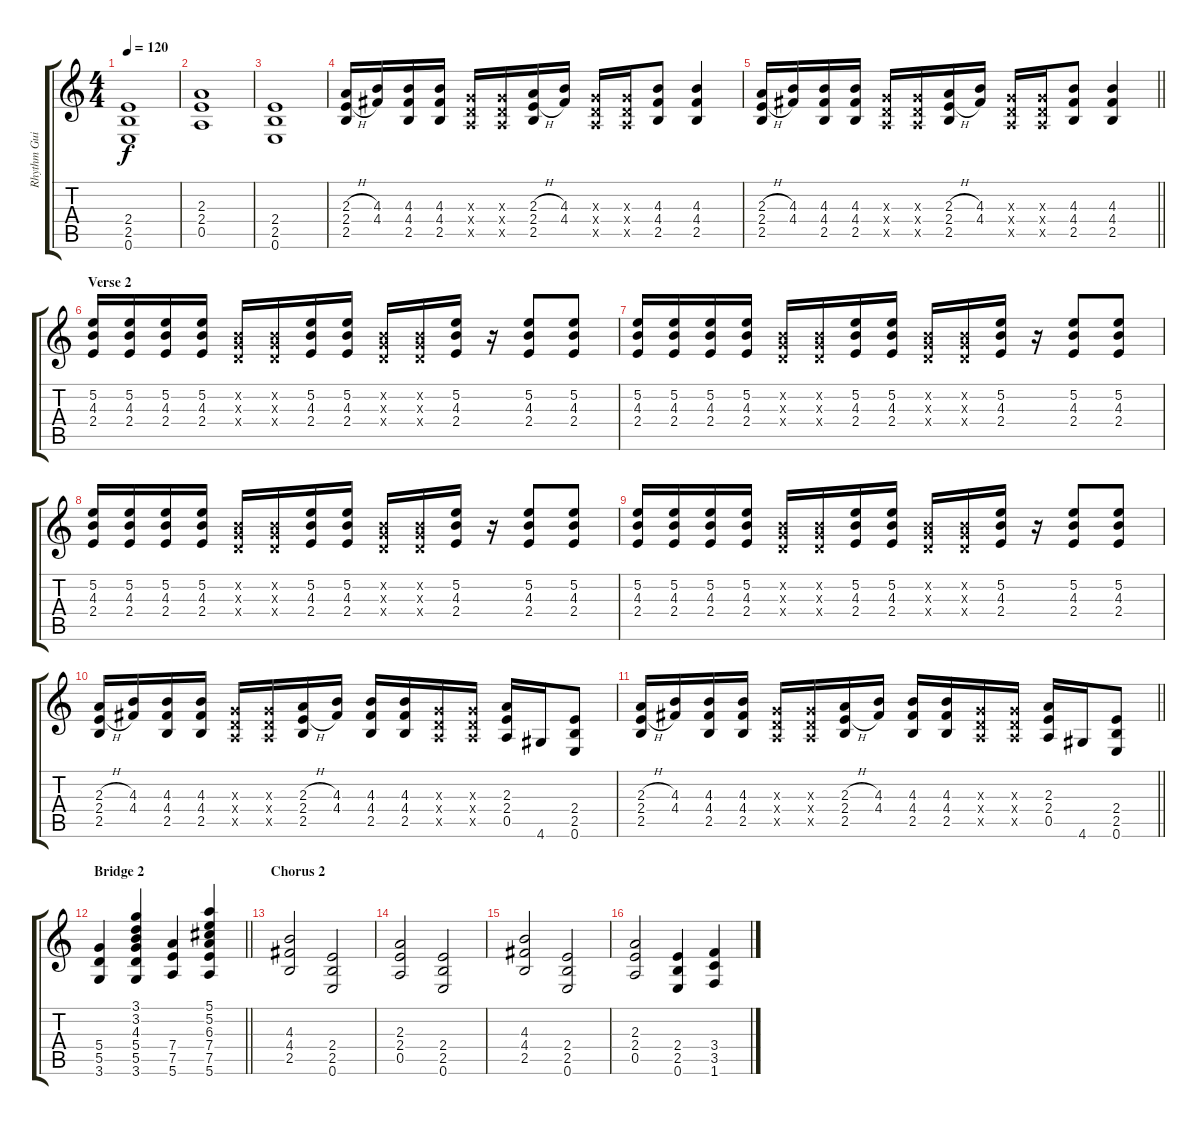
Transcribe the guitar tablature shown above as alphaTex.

\track ("Rhythm Guitar - Slash" "Rhythm Gui") {instrument overdrivenguitar}
\staff {score tabs}
\tuning (E4 B3 G3 D3 A2 E2) {hide}
\ts (4 4)
\tempo 120
\clef g2
\ks c
(2.4 2.5 0.6).1{dy f} |
(2.3 2.4 0.5).1 |
(2.4 2.5 0.6).1 |
(2.3{h} 2.4{h} 2.5).16 (4.3 4.4).16 (4.3 4.4 2.5).16 (4.3 4.4 2.5).16 (0.3{x} 0.4{x} 0.5{x}).16 (0.3{x} 0.4{x} 0.5{x}).16 (2.3{h} 2.4{h} 2.5).16 (4.3 4.4).16 (0.3{x} 0.4{x} 0.5{x}).16 (0.3{x} 0.4{x} 0.5{x}).16 (4.3 4.4 2.5).8 (4.3 4.4 2.5).4 |
\barLineRight lightlight
(2.3{h} 2.4{h} 2.5).16 (4.3 4.4).16 (4.3 4.4 2.5).16 (4.3 4.4 2.5).16 (0.3{x} 0.4{x} 0.5{x}).16 (0.3{x} 0.4{x} 0.5{x}).16 (2.3{h} 2.4{h} 2.5).16 (4.3 4.4).16 (0.3{x} 0.4{x} 0.5{x}).16 (0.3{x} 0.4{x} 0.5{x}).16 (4.3 4.4 2.5).8 (4.3 4.4 2.5).4 |
\section ("" "Verse 2")
(5.2 4.3 2.4).16 (5.2 4.3 2.4).16 (5.2 4.3 2.4).16 (5.2 4.3 2.4).16 (0.2{x} 0.3{x} 0.4{x}).16 (0.2{x} 0.3{x} 0.4{x}).16 (5.2 4.3 2.4).16 (5.2 4.3 2.4).16 (0.2{x} 0.3{x} 0.4{x}).16 (0.2{x} 0.3{x} 0.4{x}).16 (5.2 4.3 2.4).16 r.16 (5.2 4.3 2.4).8 (5.2 4.3 2.4).8 |
(5.2 4.3 2.4).16 (5.2 4.3 2.4).16 (5.2 4.3 2.4).16 (5.2 4.3 2.4).16 (0.2{x} 0.3{x} 0.4{x}).16 (0.2{x} 0.3{x} 0.4{x}).16 (5.2 4.3 2.4).16 (5.2 4.3 2.4).16 (0.2{x} 0.3{x} 0.4{x}).16 (0.2{x} 0.3{x} 0.4{x}).16 (5.2 4.3 2.4).16 r.16 (5.2 4.3 2.4).8 (5.2 4.3 2.4).8 |
(5.2 4.3 2.4).16 (5.2 4.3 2.4).16 (5.2 4.3 2.4).16 (5.2 4.3 2.4).16 (0.2{x} 0.3{x} 0.4{x}).16 (0.2{x} 0.3{x} 0.4{x}).16 (5.2 4.3 2.4).16 (5.2 4.3 2.4).16 (0.2{x} 0.3{x} 0.4{x}).16 (0.2{x} 0.3{x} 0.4{x}).16 (5.2 4.3 2.4).16 r.16 (5.2 4.3 2.4).8 (5.2 4.3 2.4).8 |
(5.2 4.3 2.4).16 (5.2 4.3 2.4).16 (5.2 4.3 2.4).16 (5.2 4.3 2.4).16 (0.2{x} 0.3{x} 0.4{x}).16 (0.2{x} 0.3{x} 0.4{x}).16 (5.2 4.3 2.4).16 (5.2 4.3 2.4).16 (0.2{x} 0.3{x} 0.4{x}).16 (0.2{x} 0.3{x} 0.4{x}).16 (5.2 4.3 2.4).16 r.16 (5.2 4.3 2.4).8 (5.2 4.3 2.4).8 |
(2.3{h} 2.4{h} 2.5).16 (4.3 4.4).16 (4.3 4.4 2.5).16 (4.3 4.4 2.5).16 (0.3{x} 0.4{x} 0.5{x}).16 (0.3{x} 0.4{x} 0.5{x}).16 (2.3{h} 2.4{h} 2.5).16 (4.3 4.4).16 (4.3 4.4 2.5).16 (4.3 4.4 2.5).16 (0.3{x} 0.4{x} 0.5{x}).16 (0.3{x} 0.4{x} 0.5{x}).16 (2.3 2.4 0.5).16 4.6.16 (2.4 2.5 0.6).8 |
\barLineRight lightlight
(2.3{h} 2.4{h} 2.5).16 (4.3 4.4).16 (4.3 4.4 2.5).16 (4.3 4.4 2.5).16 (0.3{x} 0.4{x} 0.5{x}).16 (0.3{x} 0.4{x} 0.5{x}).16 (2.3{h} 2.4{h} 2.5).16 (4.3 4.4).16 (4.3 4.4 2.5).16 (4.3 4.4 2.5).16 (0.3{x} 0.4{x} 0.5{x}).16 (0.3{x} 0.4{x} 0.5{x}).16 (2.3 2.4 0.5).16 4.6.16 (2.4 2.5 0.6).8 |
\section ("" "Bridge 2")
\barLineRight lightlight
(5.4 5.5 3.6).4 (3.1 3.2 4.3 5.4 5.5 3.6).4 (7.4 7.5 5.6).4 (5.1 5.2 6.3 7.4 7.5 5.6).4 |
\section ("" "Chorus 2")
(4.3 4.4 2.5).2 (2.4 2.5 0.6).2 |
(2.3 2.4 0.5).2 (2.4 2.5 0.6).2 |
(4.3 4.4 2.5).2 (2.4 2.5 0.6).2 |
(2.3 2.4 0.5).2 (2.4 2.5 0.6).4 (3.4 3.5 1.6).4
